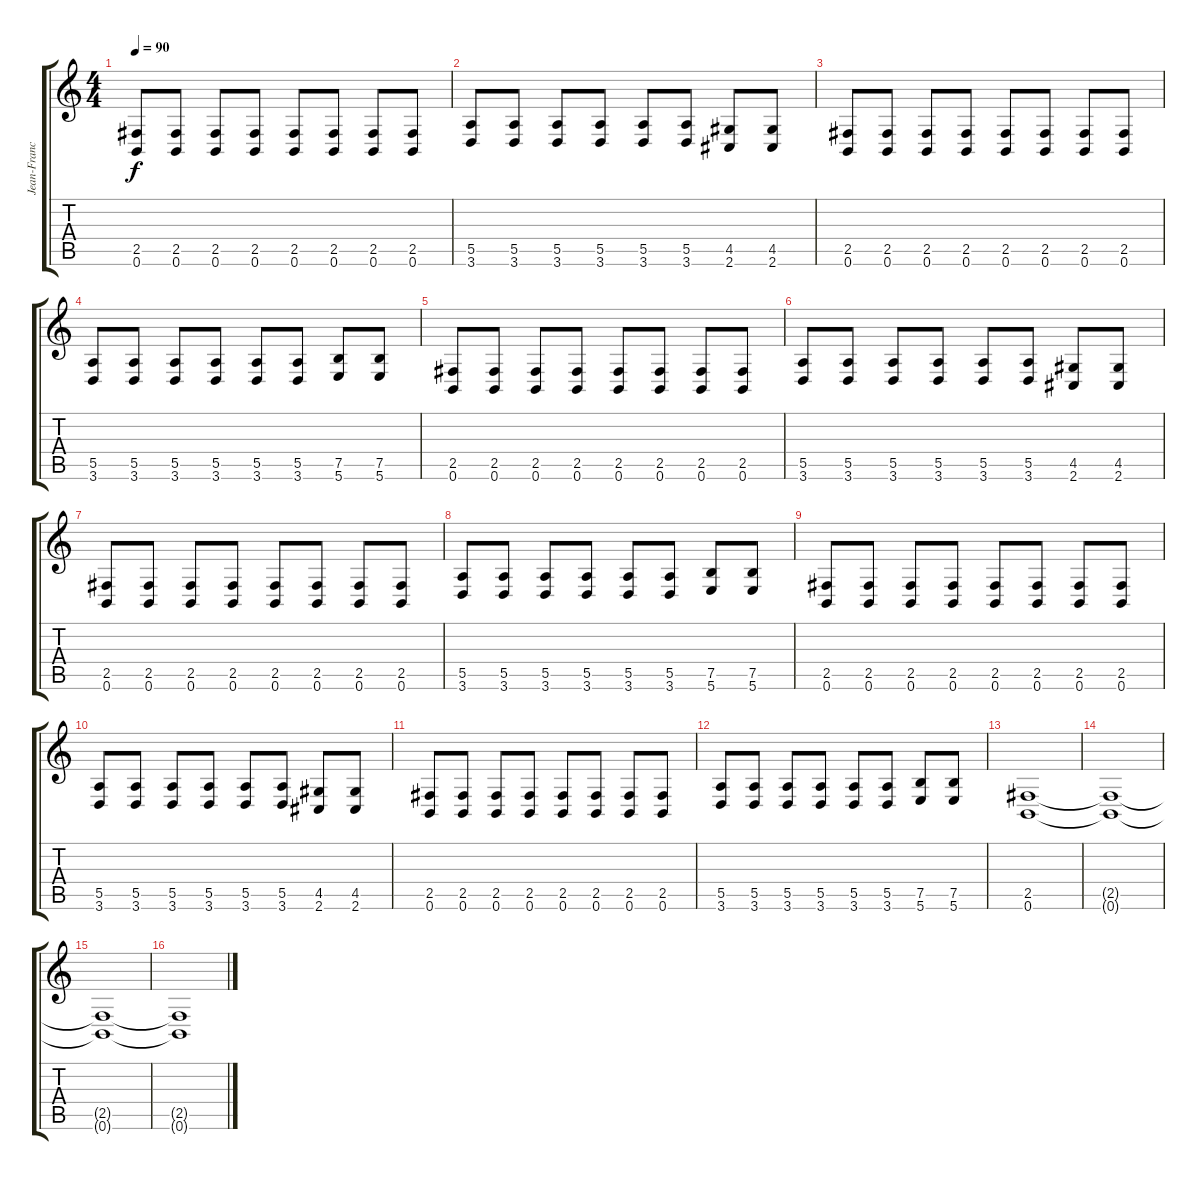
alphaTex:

\track ("Jean-Francois Dagenals (Rhythm)" "Jean-Franc") {instrument distortionguitar}
\staff {score tabs}
\tuning (B3 Gb3 D3 A2 E2 B1) {hide}
\ts (4 4)
\tempo 90
\clef g2
\ks c
(2.5 0.6).8{dy f} (2.5 0.6).8 (2.5 0.6).8 (2.5 0.6).8 (2.5 0.6).8 (2.5 0.6).8 (2.5 0.6).8 (2.5 0.6).8 |
(5.5 3.6).8 (5.5 3.6).8 (5.5 3.6).8 (5.5 3.6).8 (5.5 3.6).8 (5.5 3.6).8 (4.5 2.6).8 (4.5 2.6).8 |
(2.5 0.6).8 (2.5 0.6).8 (2.5 0.6).8 (2.5 0.6).8 (2.5 0.6).8 (2.5 0.6).8 (2.5 0.6).8 (2.5 0.6).8 |
(5.5 3.6).8 (5.5 3.6).8 (5.5 3.6).8 (5.5 3.6).8 (5.5 3.6).8 (5.5 3.6).8 (7.5 5.6).8 (7.5 5.6).8 |
(2.5 0.6).8 (2.5 0.6).8 (2.5 0.6).8 (2.5 0.6).8 (2.5 0.6).8 (2.5 0.6).8 (2.5 0.6).8 (2.5 0.6).8 |
(5.5 3.6).8 (5.5 3.6).8 (5.5 3.6).8 (5.5 3.6).8 (5.5 3.6).8 (5.5 3.6).8 (4.5 2.6).8 (4.5 2.6).8 |
(2.5 0.6).8 (2.5 0.6).8 (2.5 0.6).8 (2.5 0.6).8 (2.5 0.6).8 (2.5 0.6).8 (2.5 0.6).8 (2.5 0.6).8 |
(5.5 3.6).8 (5.5 3.6).8 (5.5 3.6).8 (5.5 3.6).8 (5.5 3.6).8 (5.5 3.6).8 (7.5 5.6).8 (7.5 5.6).8 |
(2.5 0.6).8 (2.5 0.6).8 (2.5 0.6).8 (2.5 0.6).8 (2.5 0.6).8 (2.5 0.6).8 (2.5 0.6).8 (2.5 0.6).8 |
(5.5 3.6).8 (5.5 3.6).8 (5.5 3.6).8 (5.5 3.6).8 (5.5 3.6).8 (5.5 3.6).8 (4.5 2.6).8 (4.5 2.6).8 |
(2.5 0.6).8 (2.5 0.6).8 (2.5 0.6).8 (2.5 0.6).8 (2.5 0.6).8 (2.5 0.6).8 (2.5 0.6).8 (2.5 0.6).8 |
(5.5 3.6).8 (5.5 3.6).8 (5.5 3.6).8 (5.5 3.6).8 (5.5 3.6).8 (5.5 3.6).8 (7.5 5.6).8 (7.5 5.6).8 |
(2.5 0.6).1{volume 8} |
(2.5{t} 0.6{t}).1 |
(2.5{t} 0.6{t}).1 |
(2.5{t} 0.6{t}).1
